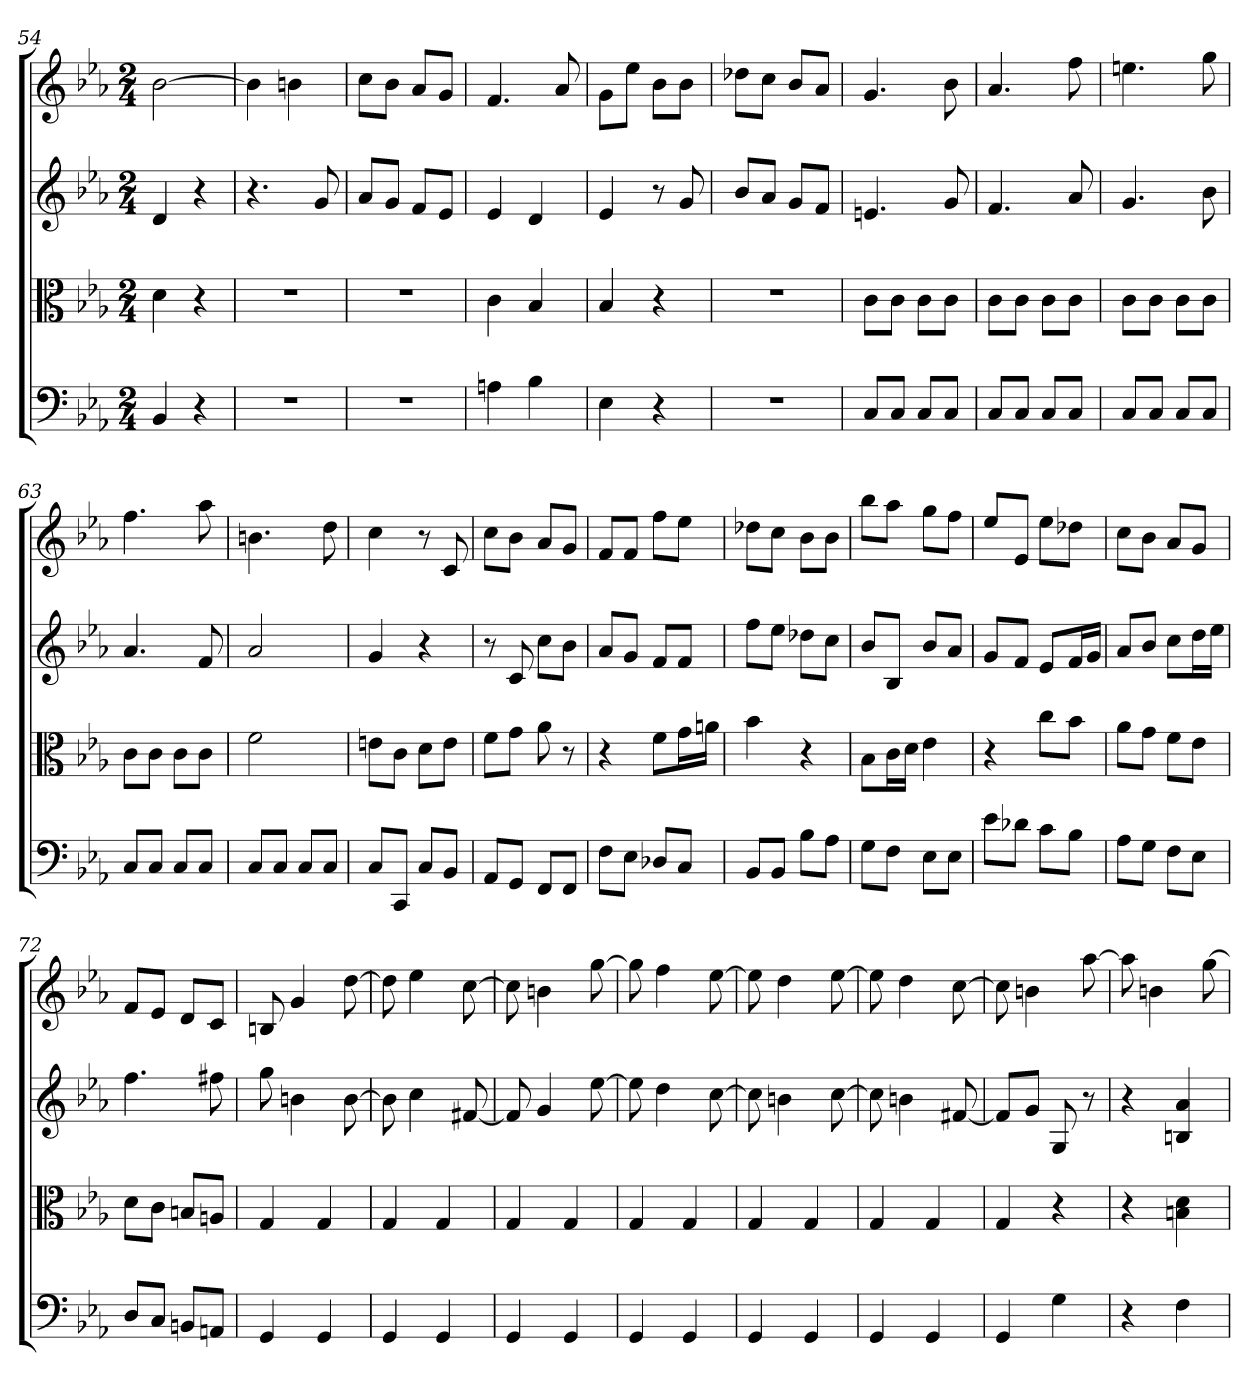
**kern	**kern	**kern	**kern
*part4	*part3	*part2	*part1
*staff4	*staff3	*staff2	*staff1
*clefF4	*clefC3	*	*
*k[b-e-a-]	*k[b-e-a-]	*k[b-e-a-]	*k[b-e-a-]
*E-:	*E-:	*E-:	*E-:
*M2/4	*M2/4	*M2/4	*M2/4
=54	=54	=54	=54
4BB-	4d	4d	[2b-
4r	4r	4r	.
=55	=55	=55	=55
2r	2r	4.r	4b-]
.	.	.	4bn
.	.	8g	.
=56	=56	=56	=56
2r	2r	8a-L	8ccL
.	.	8gJ	8b-J
.	.	8fL	8a-L
.	.	8e-J	8gJ
=57	=57	=57	=57
4An	4c	4e-	4.f
4B-	4B-	4d	.
.	.	.	8a-
=58	=58	=58	=58
4E-	4B-	4e-	8gL
.	.	.	8ee-J
4r	4r	8r	8b-L
.	.	8g	8b-J
=59	=59	=59	=59
2r	2r	8b-L	8dd-XL
.	.	8a-J	8ccJ
.	.	8gL	8b-L
.	.	8fJ	8a-J
=60	=60	=60	=60
8C/L	8c\L	4.en	4.g
8C/J	8c\J	.	.
8C/L	8c\L	.	.
8C/J	8c\J	8g	8b-
=61	=61	=61	=61
8C/L	8c\L	4.f	4.a-
8C/J	8c\J	.	.
8C/L	8c\L	.	.
8C/J	8c\J	8a-	8ff
=62	=62	=62	=62
8C/L	8c\L	4.g	4.een
8C/J	8c\J	.	.
8C/L	8c\L	.	.
8C/J	8c\J	8b-	8gg
=63	=63	=63	=63
8C/L	8c\L	4.a-	4.ff
8C/J	8c\J	.	.
8C/L	8c\L	.	.
8C/J	8c\J	8f	8aa-
=64	=64	=64	=64
8C/L	2f	2a-	4.bn
8C/J	.	.	.
8C/L	.	.	.
8C/J	.	.	8dd
=65	=65	=65	=65
8C/L	8en\L	4g	4cc
8CC/J	8c\J	.	.
8C/L	8d\L	4r	8r
8BB-/J	8e\J	.	8c
=66	=66	=66	=66
8AA-/L	8f\L	8r	8ccL
8GG/J	8g\J	8c	8b-J
8FF/L	8a-	8ccL	8a-L
8FF/J	8r	8b-J	8gJ
=67	=67	=67	=67
8F\L	4r	8a-L	8fL
8E-\J	.	8gJ	8fJ
8D-X/L	8f\L	8fL	8ffL
8C/J	16g\L	8fJ	8ee-J
.	16an\JJ	.	.
=68	=68	=68	=68
8BB-/L	4b-	8ffL	8dd-XL
8BB-/J	.	8ee-J	8ccJ
8B-\L	4r	8dd-XL	8b-L
8A-\J	.	8ccJ	8b-J
=69	=69	=69	=69
8G\L	8B-\L	8b-L	8bb-L
8F\J	16c\L	8B-J	8aa-J
.	16d\JJ	.	.
8E-\L	4e-	8b-L	8ggL
8E-\J	.	8a-J	8ffJ
=70	=70	=70	=70
8e-\L	4r	8gL	8ee-L
8d-X\J	.	8fJ	8e-J
8c\L	8cc\L	8e-L	8ee-L
8B-\J	8b-\J	16fL	8dd-XJ
.	.	16gJJ	.
=71	=71	=71	=71
8A-\L	8a-\L	8a-L	8ccL
8G\J	8g\J	8b-J	8b-J
8F\L	8f\L	8ccL	8a-L
8E-\J	8e-\J	16ddL	8gJ
.	.	16ee-JJ	.
=72	=72	=72	=72
8D/L	8d\L	4.ff	8fL
8C/J	8c\J	.	8e-J
8BBn/L	8Bn/L	.	8dL
8AAn/J	8An/J	8ff#X	8cJ
=73	=73	=73	=73
4GG	4G	8gg	8Bn
.	.	4bn	4g
4GG	4G	.	.
.	.	[8b	[8dd
=74	=74	=74	=74
4GG	4G	8b]	8dd]
.	.	4cc	4ee-
4GG	4G	.	.
.	.	[8f#X	[8cc
=75	=75	=75	=75
4GG	4G	8f#]	8cc]
.	.	4g	4bn
4GG	4G	.	.
.	.	[8ee-	[8gg
=76	=76	=76	=76
4GG	4G	8ee-]	8gg]
.	.	4dd	4ff
4GG	4G	.	.
.	.	[8cc	[8ee-
=77	=77	=77	=77
4GG	4G	8cc]	8ee-]
.	.	4bn	4dd
4GG	4G	.	.
.	.	[8cc	[8ee-
=78	=78	=78	=78
4GG	4G	8cc]	8ee-]
.	.	4bn	4dd
4GG	4G	.	.
.	.	[8f#X	[8cc
=79	=79	=79	=79
4GG	4G	8f#L]	8cc]
.	.	8gJ	4bn
4G	4r	8G	.
.	.	8r	[8aa-
=80	=80	=80	=80
4r	4r	4r	8aa-]
.	.	.	4bn
4F	4Bn 4d	4Bn 4a-	.
.	.	.	[8gg
=	=	=	=
*-	*-	*-	*-
